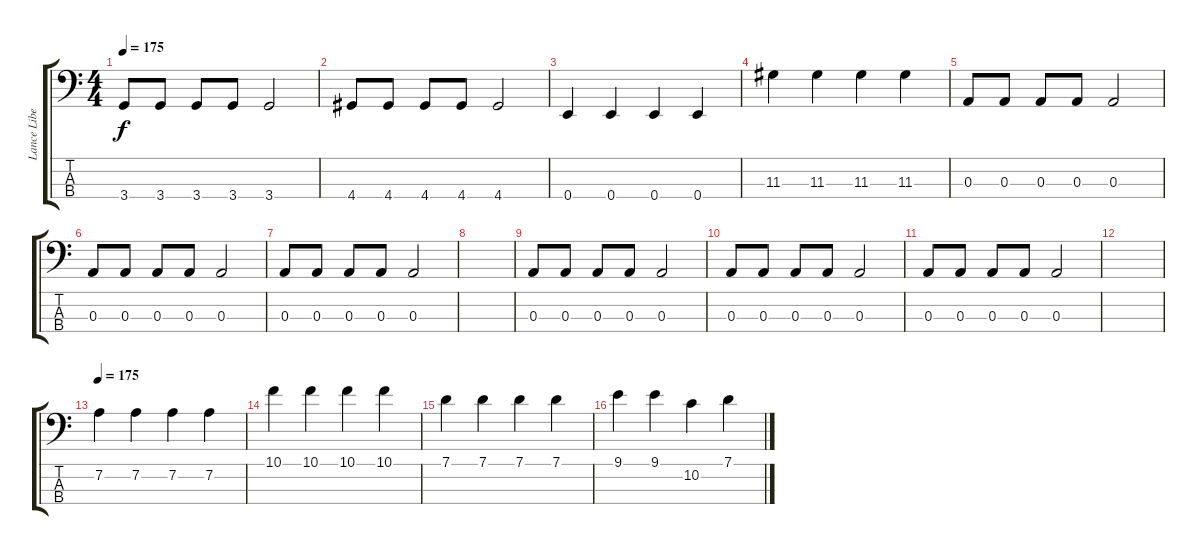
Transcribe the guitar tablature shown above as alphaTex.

\track ("Lance Liberty" "Lance Libe") {instrument electricbasspick}
\staff {score tabs}
\tuning (G2 D2 A1 E1) {hide}
\ts (4 4)
\tempo 175
\clef f4
\ks c
3.4.8{dy f} 3.4.8 3.4.8 3.4.8 3.4.2 |
4.4.8 4.4.8 4.4.8 4.4.8 4.4.2 |
0.4.4 0.4.4 0.4.4 0.4.4 |
11.3.4 11.3.4 11.3.4 11.3.4 |
0.3.8 0.3.8 0.3.8 0.3.8 0.3.2 |
0.3.8 0.3.8 0.3.8 0.3.8 0.3.2 |
0.3.8 0.3.8 0.3.8 0.3.8 0.3.2 |
|
0.3.8 0.3.8 0.3.8 0.3.8 0.3.2 |
0.3.8 0.3.8 0.3.8 0.3.8 0.3.2 |
0.3.8 0.3.8 0.3.8 0.3.8 0.3.2 |
|
\tempo 175
7.2.4 7.2.4 7.2.4 7.2.4 |
10.1.4 10.1.4 10.1.4 10.1.4 |
7.1.4 7.1.4 7.1.4 7.1.4 |
9.1.4 9.1.4 10.2.4 7.1.4
